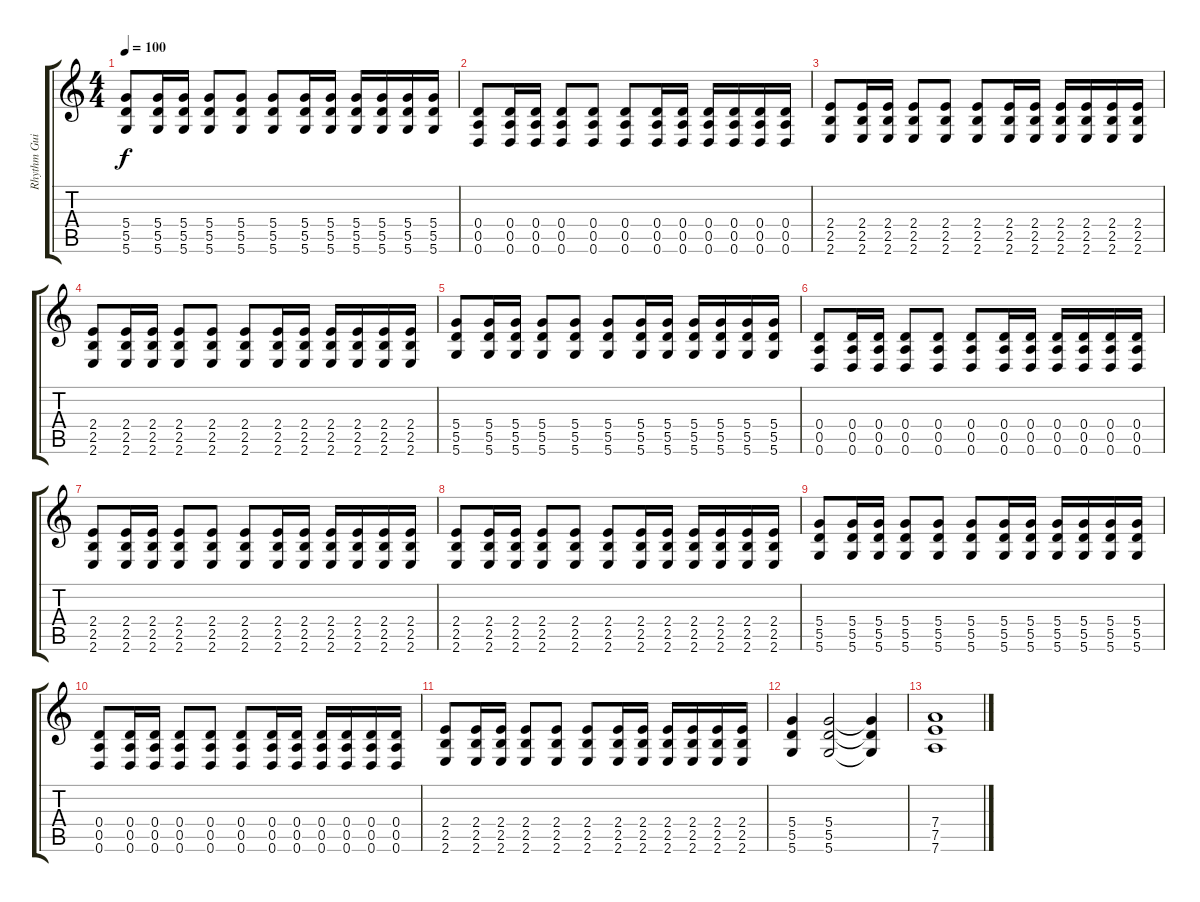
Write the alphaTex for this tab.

\track ("Rhythm Guitar" "Rhythm Gui") {instrument acousticguitarsteel}
\staff {score tabs}
\tuning (E4 B3 G3 D3 A2 D2) {hide}
\ts (4 4)
\tempo 100
\clef g2
\ks c
(5.4 5.5 5.6).8{dy f} (5.4 5.5 5.6).16 (5.4 5.5 5.6).16 (5.4 5.5 5.6).8 (5.4 5.5 5.6).8 (5.4 5.5 5.6).8 (5.4 5.5 5.6).16 (5.4 5.5 5.6).16 (5.4 5.5 5.6).16 (5.4 5.5 5.6).16 (5.4 5.5 5.6).16 (5.4 5.5 5.6).16 |
(0.4 0.5 0.6).8 (0.4 0.5 0.6).16 (0.4 0.5 0.6).16 (0.4 0.5 0.6).8 (0.4 0.5 0.6).8 (0.4 0.5 0.6).8 (0.4 0.5 0.6).16 (0.4 0.5 0.6).16 (0.4 0.5 0.6).16 (0.4 0.5 0.6).16 (0.4 0.5 0.6).16 (0.4 0.5 0.6).16 |
(2.4 2.5 2.6).8 (2.4 2.5 2.6).16 (2.4 2.5 2.6).16 (2.4 2.5 2.6).8 (2.4 2.5 2.6).8 (2.4 2.5 2.6).8 (2.4 2.5 2.6).16 (2.4 2.5 2.6).16 (2.4 2.5 2.6).16 (2.4 2.5 2.6).16 (2.4 2.5 2.6).16 (2.4 2.5 2.6).16 |
(2.4 2.5 2.6).8 (2.4 2.5 2.6).16 (2.4 2.5 2.6).16 (2.4 2.5 2.6).8 (2.4 2.5 2.6).8 (2.4 2.5 2.6).8 (2.4 2.5 2.6).16 (2.4 2.5 2.6).16 (2.4 2.5 2.6).16 (2.4 2.5 2.6).16 (2.4 2.5 2.6).16 (2.4 2.5 2.6).16 |
(5.4 5.5 5.6).8 (5.4 5.5 5.6).16 (5.4 5.5 5.6).16 (5.4 5.5 5.6).8 (5.4 5.5 5.6).8 (5.4 5.5 5.6).8 (5.4 5.5 5.6).16 (5.4 5.5 5.6).16 (5.4 5.5 5.6).16 (5.4 5.5 5.6).16 (5.4 5.5 5.6).16 (5.4 5.5 5.6).16 |
(0.4 0.5 0.6).8 (0.4 0.5 0.6).16 (0.4 0.5 0.6).16 (0.4 0.5 0.6).8 (0.4 0.5 0.6).8 (0.4 0.5 0.6).8 (0.4 0.5 0.6).16 (0.4 0.5 0.6).16 (0.4 0.5 0.6).16 (0.4 0.5 0.6).16 (0.4 0.5 0.6).16 (0.4 0.5 0.6).16 |
(2.4 2.5 2.6).8 (2.4 2.5 2.6).16 (2.4 2.5 2.6).16 (2.4 2.5 2.6).8 (2.4 2.5 2.6).8 (2.4 2.5 2.6).8 (2.4 2.5 2.6).16 (2.4 2.5 2.6).16 (2.4 2.5 2.6).16 (2.4 2.5 2.6).16 (2.4 2.5 2.6).16 (2.4 2.5 2.6).16 |
(2.4 2.5 2.6).8 (2.4 2.5 2.6).16 (2.4 2.5 2.6).16 (2.4 2.5 2.6).8 (2.4 2.5 2.6).8 (2.4 2.5 2.6).8 (2.4 2.5 2.6).16 (2.4 2.5 2.6).16 (2.4 2.5 2.6).16 (2.4 2.5 2.6).16 (2.4 2.5 2.6).16 (2.4 2.5 2.6).16 |
(5.4 5.5 5.6).8 (5.4 5.5 5.6).16 (5.4 5.5 5.6).16 (5.4 5.5 5.6).8 (5.4 5.5 5.6).8 (5.4 5.5 5.6).8 (5.4 5.5 5.6).16 (5.4 5.5 5.6).16 (5.4 5.5 5.6).16 (5.4 5.5 5.6).16 (5.4 5.5 5.6).16 (5.4 5.5 5.6).16 |
(0.4 0.5 0.6).8 (0.4 0.5 0.6).16 (0.4 0.5 0.6).16 (0.4 0.5 0.6).8 (0.4 0.5 0.6).8 (0.4 0.5 0.6).8 (0.4 0.5 0.6).16 (0.4 0.5 0.6).16 (0.4 0.5 0.6).16 (0.4 0.5 0.6).16 (0.4 0.5 0.6).16 (0.4 0.5 0.6).16 |
(2.4 2.5 2.6).8 (2.4 2.5 2.6).16 (2.4 2.5 2.6).16 (2.4 2.5 2.6).8 (2.4 2.5 2.6).8 (2.4 2.5 2.6).8 (2.4 2.5 2.6).16 (2.4 2.5 2.6).16 (2.4 2.5 2.6).16 (2.4 2.5 2.6).16 (2.4 2.5 2.6).16 (2.4 2.5 2.6).16 |
(5.4 5.5 5.6).4 (5.4 5.5 5.6).2 (5.4{t} 5.5{t} 5.6{t}).4 |
(7.4 7.5 7.6).1
